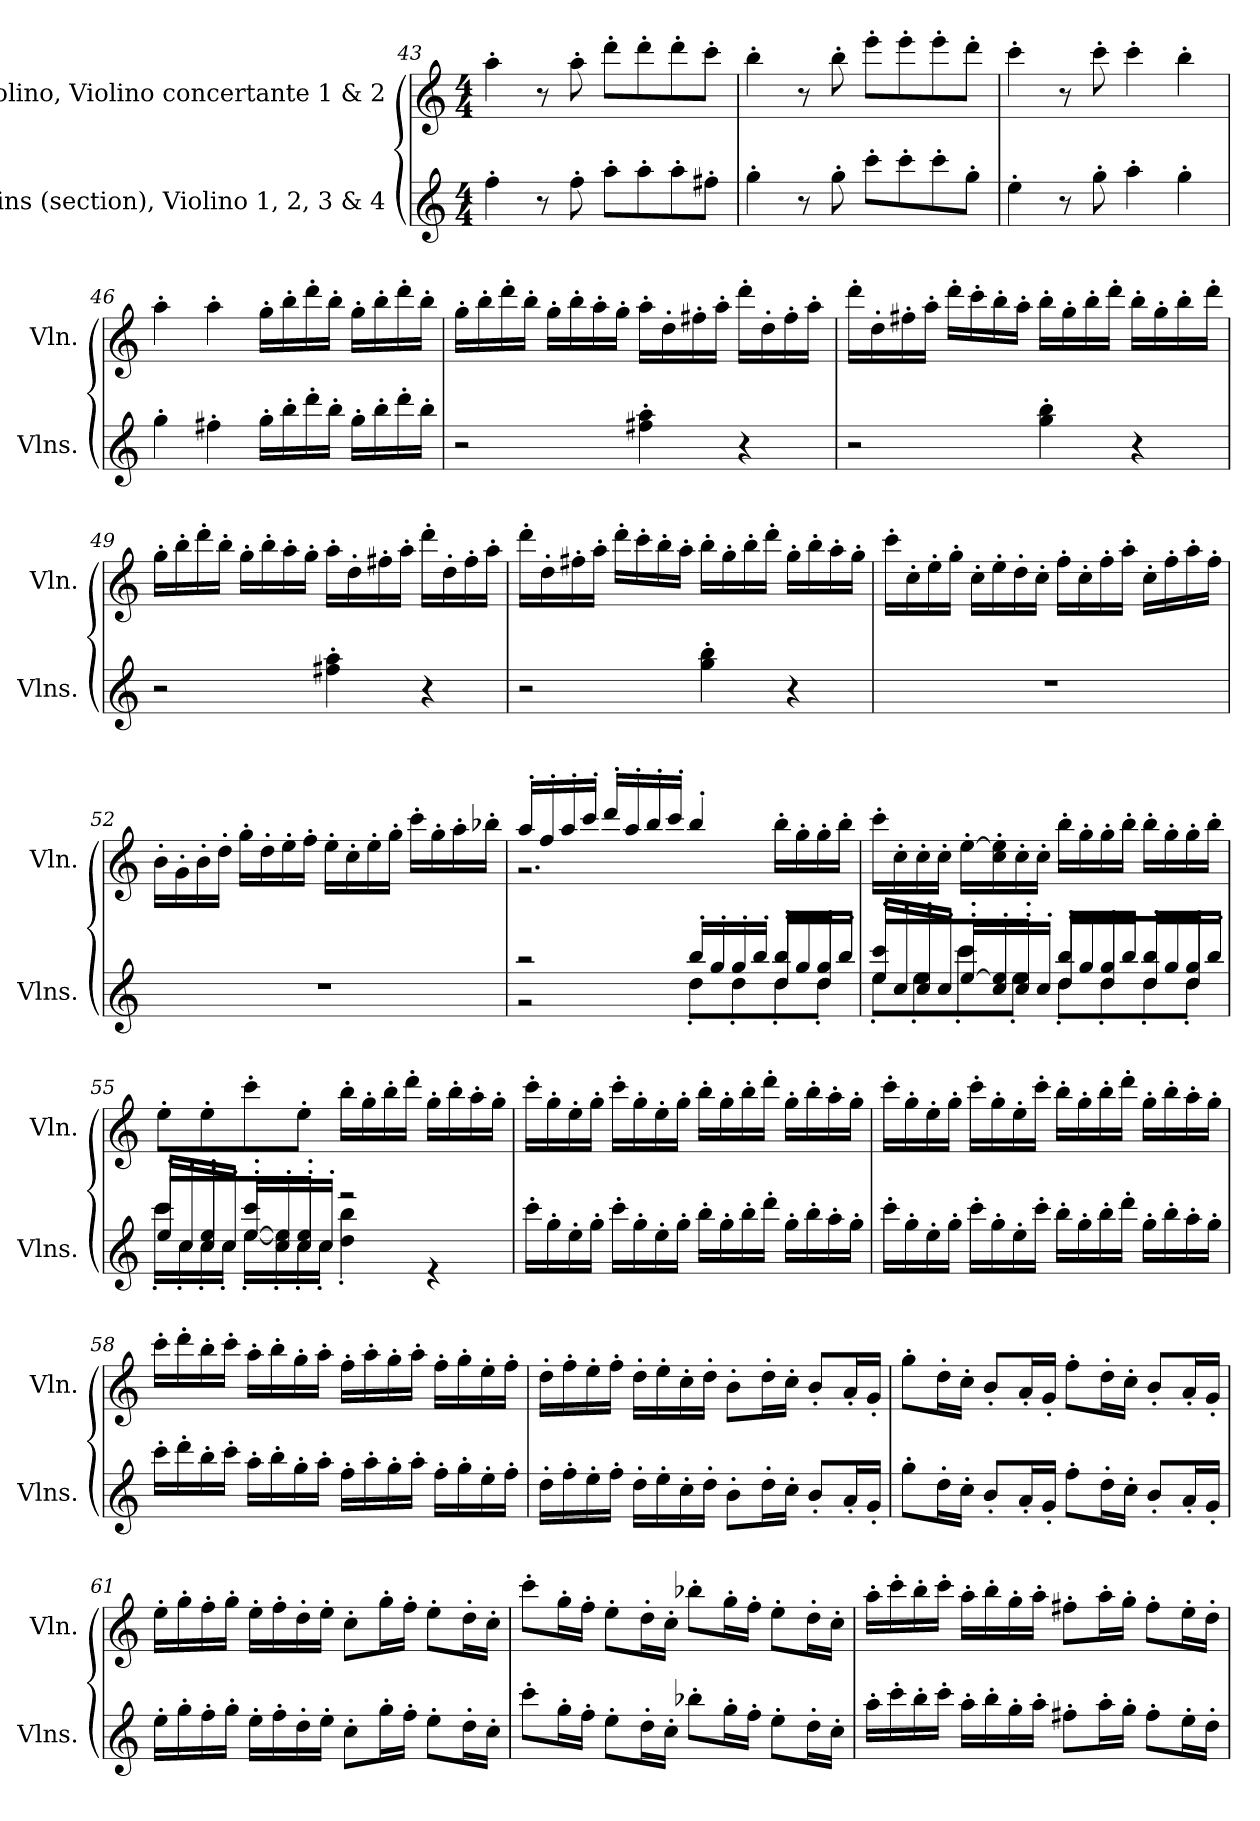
**kern	**kern
*part2	*part1
*staff2	*staff1
*I"Violins (section), Violino 1, 2, 3 &amp; 4	*I"Violino, Violino concertante 1 &amp; 2
*I'Vlns.	*I'Vln.
*clefG2	*clefG2
*k[]	*k[]
*M4/4	*M4/4
=43	=43
4ff'\	4aa'\
8r	8r
8ff'\	8aa'\
8aa'\L	8ddd'\L
8aa'\	8ddd'\
8aa'\	8ddd'\
8ff#X'\J	8ccc'\J
=44	=44
4gg'\	4bb'\
8r	8r
8gg'\	8bb'\
8ccc'\L	8eee'\L
8ccc'\	8eee'\
8ccc'\	8eee'\
8gg'\J	8ddd'\J
!!LO:LB:g=z
=45	=45
4ee'\	4ccc'\
8r	8r
8gg'\	8ccc'\
4aa'\	4ccc'\
4gg'\	4bb'\
=46	=46
4gg'\	4aa'\
4ff#X'\	4aa'\
16gg'\LL	16gg'\LL
16bb'\	16bb'\
16ddd'\	16ddd'\
16bb'\JJ	16bb'\JJ
16gg'\LL	16gg'\LL
16bb'\	16bb'\
16ddd'\	16ddd'\
16bb'\JJ	16bb'\JJ
=47	=47
*	*^
2r	16gg'\LL	2ryy
.	16bb'\	.
.	16ddd'\	.
.	16bb'\JJ	.
.	16gg'\LL	.
.	16bb'\	.
.	16aa'\	.
.	16gg'\JJ	.
4ff#X\' 4aa\'	16aa'\LL	4...ryy
.	16dd'\	.
.	16ff#X'\	.
.	16aa'\JJ	.
4r	16ddd'\LL	.
.	16dd'\	.
.	16ff#'\	.
.	16aa'\JJ	.
*	*MM121	*
.	.	32ryy
!!LO:LB:g=z	!!
=48	=48	=48
2r	16ddd'\LL	2ryy
.	16dd'\	.
.	16ff#X'\	.
.	16aa'\JJ	.
.	16ddd'\LL	.
.	16ccc'\	.
.	16bb'\	.
*	*MM122	*
.	16aa'\JJ	.
4gg\' 4bb\'	16bb'\LL	4ryy
.	16gg'\	.
.	16bb'\	.
.	16ddd'\JJ	.
4r	16bb'\LL	8ryy
.	16gg'\	.
.	16bb'\	32ryy
*	*MM123	*
.	.	16.ryy
.	16ddd'\JJ	.
*	*v	*v
=49	=49
2r	16gg'\LL
.	16bb'\
.	16ddd'\
.	16bb'\JJ
.	16gg'\LL
.	16bb'\
*	*MM124
.	16aa'\
.	16gg'\JJ
4ff#X\' 4aa\'	16aa'\LL
.	16dd'\
.	16ff#X'\
.	16aa'\JJ
4r	16ddd'\LL
.	16dd'\
.	16ff#'\
.	16aa'\JJ
!!LO:PB:g=z
=50	=50
2r	16ddd'\LL
.	16dd'\
.	16ff#X'\
.	16aa'\JJ
.	16ddd'\LL
.	16ccc'\
.	16bb'\
.	16aa'\JJ
4gg\' 4bb\'	16bb'\LL
.	16gg'\
.	16bb'\
.	16ddd'\JJ
4r	16gg'\LL
.	16bb'\
.	16aa'\
.	16gg'\JJ
=51	=51
1r	16ccc'\LL
.	16cc'\
.	16ee'\
.	16gg'\JJ
.	16cc'\LL
.	16ee'\
.	16dd'\
.	16cc'\JJ
.	16ff'\LL
.	16cc'\
.	16ff'\
.	16aa'\JJ
.	16cc'\LL
.	16ff'\
.	16aa'\
.	16ff'\JJ
!!LO:LB:g=z
=52	=52
1r	16b'\LL
.	16g'\
.	16b'\
.	16dd'\JJ
.	16gg'\LL
.	16dd'\
.	16ee'\
.	16ff'\JJ
.	16ee'\LL
.	16cc'\
.	16ee'\
.	16gg'\JJ
.	16ccc'\LL
.	16gg'\
.	16aa'\
.	16bb-X'\JJ
=53	=53
*^	*^
*	*^	*	*
2r	2r	2.ryy	16aa'/LL	2.r
.	.	.	16ff'/	.
*	*	*	*MM123	*
.	.	.	16aa'/	.
.	.	.	16ccc'/JJ	.
*	*	*	*MM122	*
.	.	.	16ddd'/LL	.
.	.	.	16aa'/	.
*	*	*	*MM121	*
.	.	.	16bb'/	.
.	.	.	16ccc'/JJ	.
*	*	*	*MM120	*
16bb'/LL	8dd'\L	.	4bb'/	.
16gg'/	.	.	.	.
16gg'/	8dd'\	.	.	.
16bb'/JJ	.	.	.	.
16bb'/LL	8dd'\	8dd'/L	16bb'\LL	4ryy
16gg'/	.	.	16gg'\	.
16gg'/	8dd'\J	8dd'/J	16gg'\	.
16bb'/JJ	.	.	16bb'\JJ	.
*	*	*	*v	*v
!!LO:LB:g=z
=54	=54	=54	=54
16ccc'/LL	8ee'\L	8ee'/L	16ccc'\LL
16cc'/	.	.	16cc'\
16cc'/	8ee'\	8ee'/	16cc'\
16cc'/JJ	.	.	16cc'\JJ
[16ee'/LL	8ccc'\	8ccc'/	[16ee'\LL
16cc/' 16ee/]'	.	.	16cc\' 16ee\]'
16cc'/	8ee'\J	8ee'/J	16cc'\
16cc'/JJ	.	.	16cc'\JJ
16bb'/LL	8dd'\L	8dd'/L	16bb'\LL
16gg'/	.	.	16gg'\
16gg'/	8dd'\	8dd'/	16gg'\
16bb'/JJ	.	.	16bb'\JJ
16bb'/LL	8dd'\	8dd'/	16bb'\LL
16gg'/	.	.	16gg'\
16gg'/	8dd'\J	8dd'/J	16gg'\
16bb'/JJ	.	.	16bb'\JJ
=55	=55	=55	=55
8ee'/L	16ccc'\LL	16ccc'/LL	8ee'\L
.	16cc'\	16cc'/	.
8ee'/	16cc'\	16cc'/	8ee'\
.	16cc'\JJ	16cc'/JJ	.
8ccc'/	[16ee'\LL	[16ee'/LL	8ccc'\
.	16cc\' 16ee\]'	16cc/' 16ee/]'	.
8ee'/J	16cc'\	16cc'/	8ee'\J
.	16cc'\JJ	16cc'/JJ	.
2r	4dd\' 4bb\'	2ryy	16bb'\LL
.	.	.	16gg'\
.	.	.	16bb'\
.	.	.	16ddd'\JJ
.	4r	.	16gg'\LL
.	.	.	16bb'\
.	.	.	16aa'\
.	.	.	16gg'\JJ
*v	*v	*v	*
!!LO:LB:g=z
=56	=56
16ccc'\LL	16ccc'\LL
16gg'\	16gg'\
16ee'\	16ee'\
16gg'\JJ	16gg'\JJ
16ccc'\LL	16ccc'\LL
16gg'\	16gg'\
16ee'\	16ee'\
16gg'\JJ	16gg'\JJ
16bb'\LL	16bb'\LL
16gg'\	16gg'\
16bb'\	16bb'\
16ddd'\JJ	16ddd'\JJ
16gg'\LL	16gg'\LL
16bb'\	16bb'\
16aa'\	16aa'\
16gg'\JJ	16gg'\JJ
=57	=57
16ccc'\LL	16ccc'\LL
16gg'\	16gg'\
16ee'\	16ee'\
16gg'\JJ	16gg'\JJ
16ccc'\LL	16ccc'\LL
16gg'\	16gg'\
16ee'\	16ee'\
16ccc'\JJ	16ccc'\JJ
16bb'\LL	16bb'\LL
16gg'\	16gg'\
16bb'\	16bb'\
16ddd'\JJ	16ddd'\JJ
16gg'\LL	16gg'\LL
16bb'\	16bb'\
16aa'\	16aa'\
16gg'\JJ	16gg'\JJ
!!LO:LB:g=z
=58	=58
16ccc'\LL	16ccc'\LL
16ddd'\	16ddd'\
16bb'\	16bb'\
16ccc'\JJ	16ccc'\JJ
16aa'\LL	16aa'\LL
16bb'\	16bb'\
16gg'\	16gg'\
16aa'\JJ	16aa'\JJ
16ff'\LL	16ff'\LL
16aa'\	16aa'\
16gg'\	16gg'\
16aa'\JJ	16aa'\JJ
16ff'\LL	16ff'\LL
16gg'\	16gg'\
16ee'\	16ee'\
16ff'\JJ	16ff'\JJ
=59	=59
16dd'\LL	16dd'\LL
16ff'\	16ff'\
16ee'\	16ee'\
16ff'\JJ	16ff'\JJ
16dd'\LL	16dd'\LL
16ee'\	16ee'\
16cc'\	16cc'\
16dd'\JJ	16dd'\JJ
8b'\L	8b'\L
16dd'\L	16dd'\L
16cc'\JJ	16cc'\JJ
8b'/L	8b'/L
16a'/L	16a'/L
16g'/JJ	16g'/JJ
!!LO:LB:g=z
=60	=60
8gg'\L	8gg'\L
16dd'\L	16dd'\L
16cc'\JJ	16cc'\JJ
8b'/L	8b'/L
16a'/L	16a'/L
16g'/JJ	16g'/JJ
8ff'\L	8ff'\L
16dd'\L	16dd'\L
16cc'\JJ	16cc'\JJ
8b'/L	8b'/L
16a'/L	16a'/L
16g'/JJ	16g'/JJ
=61	=61
16ee'\LL	16ee'\LL
16gg'\	16gg'\
16ff'\	16ff'\
16gg'\JJ	16gg'\JJ
16ee'\LL	16ee'\LL
16ff'\	16ff'\
16dd'\	16dd'\
16ee'\JJ	16ee'\JJ
8cc'\L	8cc'\L
16gg'\L	16gg'\L
16ff'\JJ	16ff'\JJ
8ee'\L	8ee'\L
16dd'\L	16dd'\L
16cc'\JJ	16cc'\JJ
=62	=62
8ccc'\L	8ccc'\L
16gg'\L	16gg'\L
16ff'\JJ	16ff'\JJ
8ee'\L	8ee'\L
16dd'\L	16dd'\L
16cc'\JJ	16cc'\JJ
8bb-X'\L	8bb-X'\L
16gg'\L	16gg'\L
16ff'\JJ	16ff'\JJ
8ee'\L	8ee'\L
16dd'\L	16dd'\L
16cc'\JJ	16cc'\JJ
!!LO:PB:g=z
=63	=63
16aa'\LL	16aa'\LL
16ccc'\	16ccc'\
16bb'\	16bb'\
16ccc'\JJ	16ccc'\JJ
16aa'\LL	16aa'\LL
16bb'\	16bb'\
16gg'\	16gg'\
16aa'\JJ	16aa'\JJ
8ff#X'\L	8ff#X'\L
16aa'\L	16aa'\L
16gg'\JJ	16gg'\JJ
8ff#'\L	8ff#'\L
16ee'\L	16ee'\L
16dd'\JJ	16dd'\JJ
=	=
*-	*-
